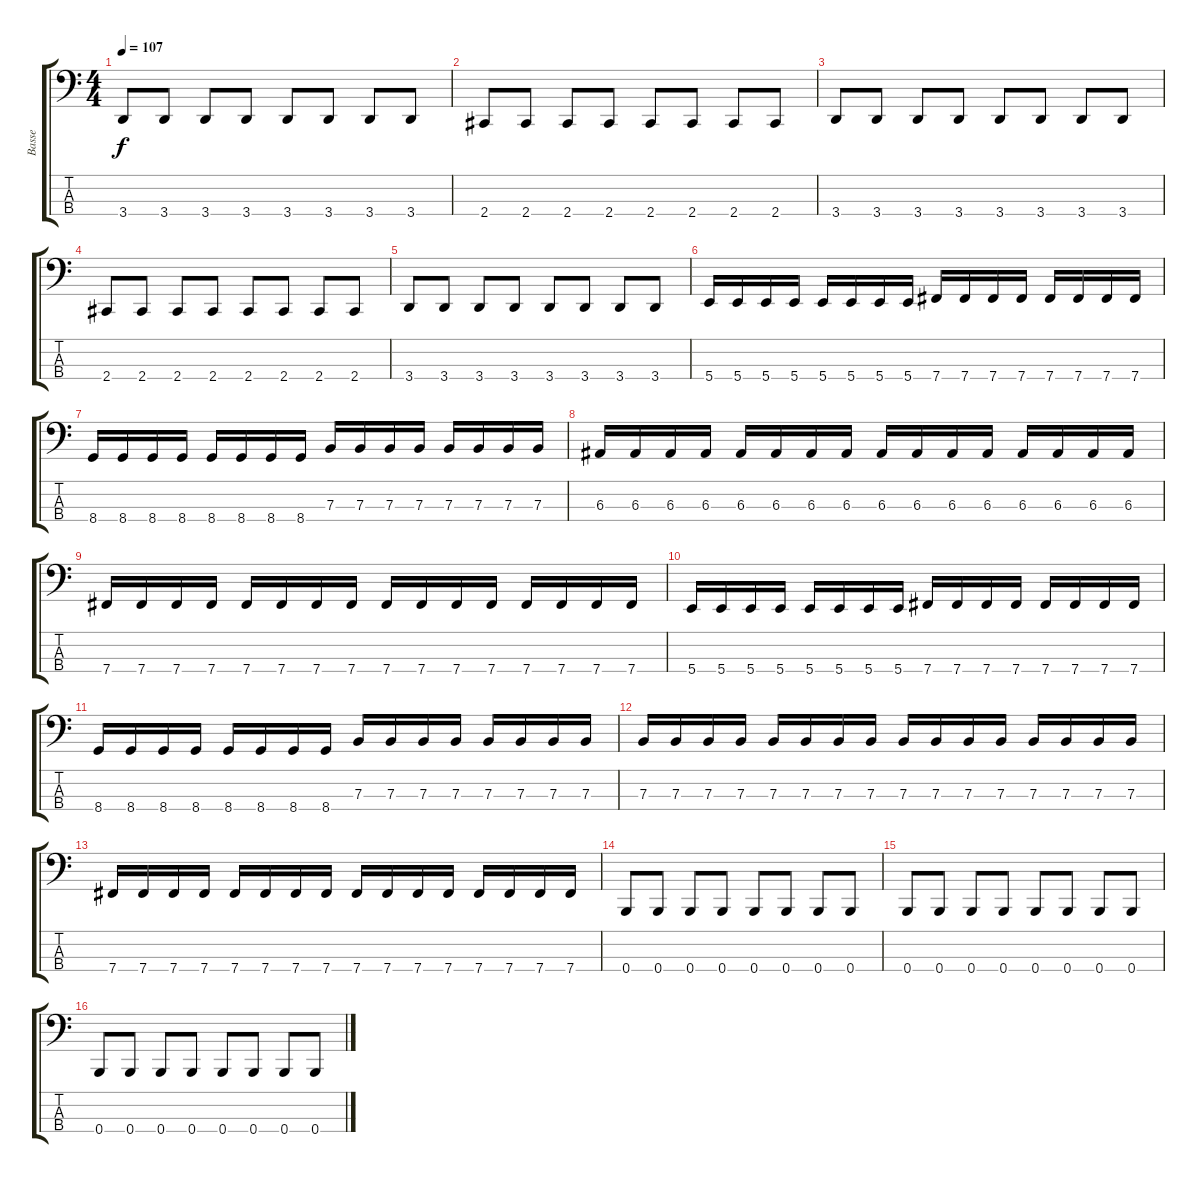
\track ("Basse" "Basse") {instrument electricbasspick}
\staff {score tabs}
\tuning (D2 A1 E1 B0) {hide}
\ts (4 4)
\tempo 107
\clef f4
\ks c
3.4.8{dy f} 3.4.8 3.4.8 3.4.8 3.4.8 3.4.8 3.4.8 3.4.8 |
2.4.8 2.4.8 2.4.8 2.4.8 2.4.8 2.4.8 2.4.8 2.4.8 |
3.4.8 3.4.8 3.4.8 3.4.8 3.4.8 3.4.8 3.4.8 3.4.8 |
2.4.8 2.4.8 2.4.8 2.4.8 2.4.8 2.4.8 2.4.8 2.4.8 |
3.4.8 3.4.8 3.4.8 3.4.8 3.4.8 3.4.8 3.4.8 3.4.8 |
5.4.16 5.4.16 5.4.16 5.4.16 5.4.16 5.4.16 5.4.16 5.4.16 7.4.16 7.4.16 7.4.16 7.4.16 7.4.16 7.4.16 7.4.16 7.4.16 |
8.4.16 8.4.16 8.4.16 8.4.16 8.4.16 8.4.16 8.4.16 8.4.16 7.3.16 7.3.16 7.3.16 7.3.16 7.3.16 7.3.16 7.3.16 7.3.16 |
6.3.16 6.3.16 6.3.16 6.3.16 6.3.16 6.3.16 6.3.16 6.3.16 6.3.16 6.3.16 6.3.16 6.3.16 6.3.16 6.3.16 6.3.16 6.3.16 |
7.4.16 7.4.16 7.4.16 7.4.16 7.4.16 7.4.16 7.4.16 7.4.16 7.4.16 7.4.16 7.4.16 7.4.16 7.4.16 7.4.16 7.4.16 7.4.16 |
5.4.16 5.4.16 5.4.16 5.4.16 5.4.16 5.4.16 5.4.16 5.4.16 7.4.16 7.4.16 7.4.16 7.4.16 7.4.16 7.4.16 7.4.16 7.4.16 |
8.4.16 8.4.16 8.4.16 8.4.16 8.4.16 8.4.16 8.4.16 8.4.16 7.3.16 7.3.16 7.3.16 7.3.16 7.3.16 7.3.16 7.3.16 7.3.16 |
7.3.16 7.3.16 7.3.16 7.3.16 7.3.16 7.3.16 7.3.16 7.3.16 7.3.16 7.3.16 7.3.16 7.3.16 7.3.16 7.3.16 7.3.16 7.3.16 |
7.4.16 7.4.16 7.4.16 7.4.16 7.4.16 7.4.16 7.4.16 7.4.16 7.4.16 7.4.16 7.4.16 7.4.16 7.4.16 7.4.16 7.4.16 7.4.16 |
0.4.8 0.4.8 0.4.8 0.4.8 0.4.8 0.4.8 0.4.8 0.4.8 |
0.4.8 0.4.8 0.4.8 0.4.8 0.4.8 0.4.8 0.4.8 0.4.8 |
0.4.8 0.4.8 0.4.8 0.4.8 0.4.8 0.4.8 0.4.8 0.4.8
